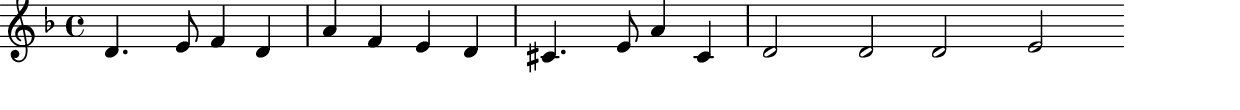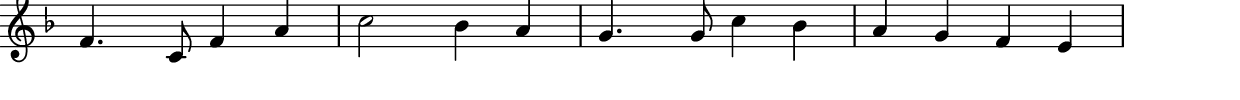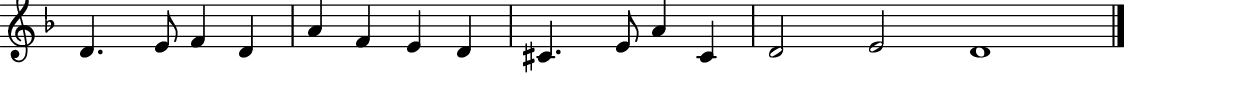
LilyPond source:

% MusicXML to Lilypond converter by Kovi

szovegAAA = \lyricmode {  "Ge" -- "he" "nicht," "oh" "Gre" -- "gor," "ge" -- "he" "nicht" "zum" "S" -- "bend" -- "tan" -- "ze."  \skip 4  \skip 4 "Wei" -- "ße" "Hand" "wie" "Schnee" "braut" "dir" "Tee" "aus" "Zau" -- "ber" -- "kräu" --  \skip 4 "tern,"  \skip 4 "trübt" "den" "Spie" -- "gel" "dei" -- "ner" "See" -- "le," "wie" "der" "Wind" "den" "See."  \skip 4 "See."  }

szovegAAB = \lyricmode {  "Zau" -- "be" -- "ri" -- "sche" "Mäd" -- "chen" "fol" -- "gen" "deinen" "Schrit" -- "ten"  \skip 4  \skip 4  \skip 4 "dort."  \skip 4  \skip 4  \skip 4  \skip 4  \skip 4  \skip 4  \skip 4  \skip 4  \skip 4  \skip 4  \skip 4  \skip 4  \skip 4  \skip 4  \skip 4  \skip 4  \skip 4  \skip 4  \skip 4  \skip 4  \skip 4  \skip 4  \skip 4  \skip 4  \skip 4  \skip 4  \skip 4  \skip 4  \skip 4  \skip 4  }

% Analyzing...
% 1 parts
% 1 Staff
% forceBassClefActive = 
melody = {
% 46 notes in the part
% 1 voices

\new Staff
\new Voice {
% 46 notes
% 14 mesaures

% Measure 1
\clef "treble"
\key f \major
\repeat volta 2 {
\time 4/4 
d'4. e'8 f'4 d'4 
% Measure 2
a'4 f'4 e'4 d'4 
% Measure 3
cis'4. e'8 a'4 cis'4 
% Measure 4
}\alternative {
{d'2 d'2 \bar ":|" }
% Measure 5
{d'2 e'2 }
}
% Measure 6
\repeat volta 2 {
\bar "|:" \break
f'4. c'8 f'4 a'4 
% Measure 7
c''2 bes'4 a'4 
% Measure 8
g'4. g'8 c''4 bes'4 
% Measure 9
a'4 g'4 f'4 e'4 
% Measure 10
\break
d'4. e'8 f'4 d'4 
% Measure 11
a'4 f'4 e'4 d'4 
% Measure 12
cis'4. e'8 a'4 cis'4 
% Measure 13
}\alternative {
{d'2 e'2 \bar ":|" }
% Measure 14
{d'1 \bar "|." }
}
} % voice
} % melody


harmonies = \chordmode {
% 14 chords
\germanChords
d4:m s4 s4 s4 s4 s4 s4 s4 a4:7 s4 s4 s4 d4:m s4 s4 s4 d4:m s4 c4 s4 f4 s4 s4 s4 s4 s4 s4 s4 c4 s4 s4 s4 f4 s4 a4:7 s4 d4:m s4 s4 s4 s4 s4 s4 s4 a4:7 s4 s4 s4 d4:m s4 c4 s4 d4:m
}

\include "../../definitions.ly"
